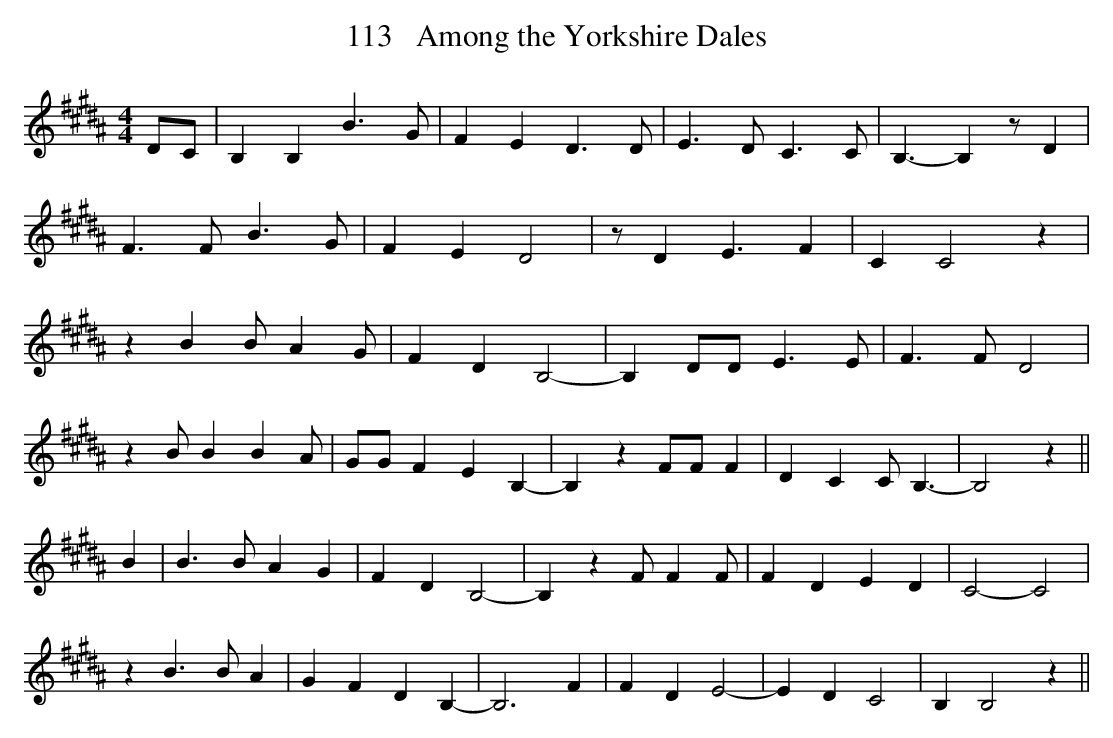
X:1
T:113   Among the Yorkshire Dales
M:4/4
K:B
DC|B,2 B,2 B3 G|F2 E2 D3 D|E3 D C3 C|B,3-B,2 z D2|
F3 F B3 G|F2 E2 D4|z D2 E3 F2|C2 C4 z2|
z2 B2 B A2 G|F2 D2 B,4-|B,2 DD E3 E|F3 F D4|
z2 BB2 B2 A|GG F2 E2 B,2-|B,2 z2 FF F2|D2 C2 C B,3-|B,4 z2 ||
B2|B3 B A2 G2|F2 D2 B,4-|B,2 z2 F F2 F|F2 D2 E2 D2|C4-C4|
z2 B3 B A2|G2 F2 D2 B,2-|B,6 F2|F2 D2 E4-|E2 D2 C4|B,2 B,4 z2||
